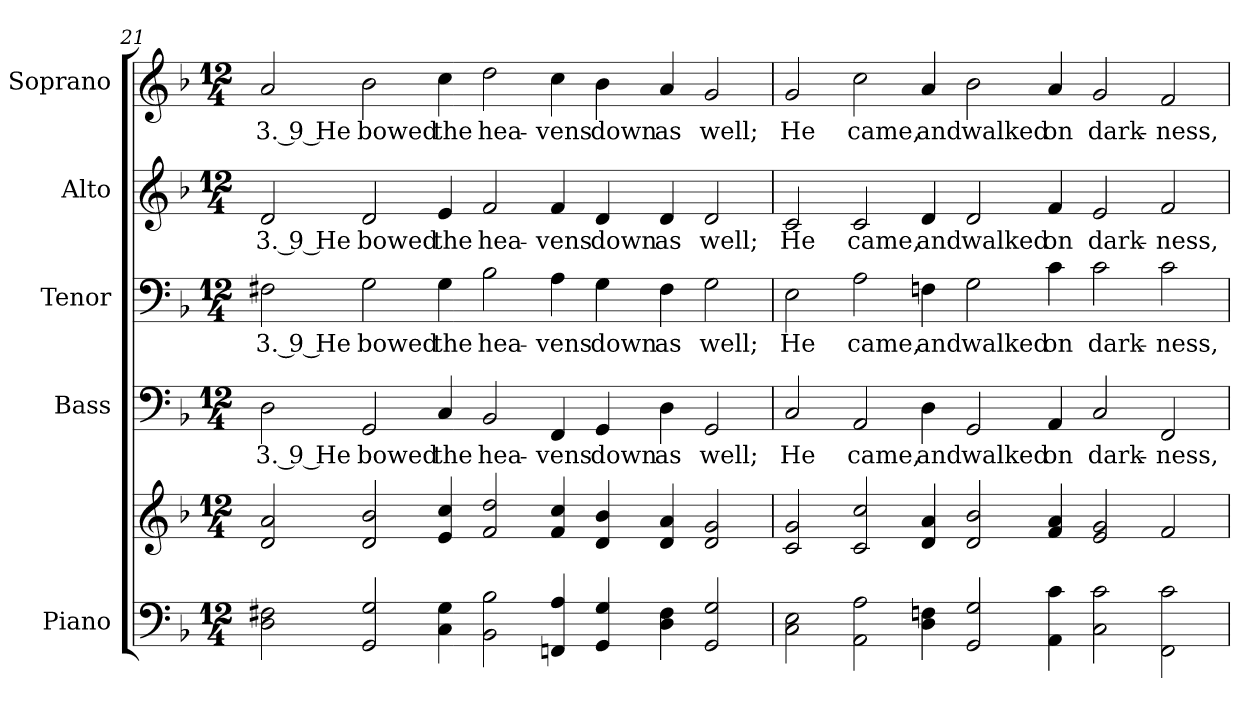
**kern	**kern	**kern	**text	**kern	**text	**kern	**text	**kern	**text
*part5	*part5	*part4	*part4	*part3	*part3	*part2	*part2	*part1	*part1
*staff6	*staff5	*staff4	*staff4	*staff3	*staff3	*staff2	*staff2	*staff1	*staff1
*I"Piano	*	*I"Bass	*	*I"Tenor	*	*I"Alto	*	*I"Soprano	*
*I'Pno.	*	*I'B.	*	*I'T.	*	*I'A.	*	*I'S.	*
!!LO:PB:g=z
*clefF4	*clefG2	*clefF4	*	*clefF4	*	*clefG2	*	*clefG2	*
*k[b-]	*k[b-]	*k[b-]	*	*k[b-]	*	*k[b-]	*	*k[b-]	*
*d:	*d:	*d:	*	*d:	*	*d:	*	*d:	*
*M12/4	*M12/4	*M12/4	*	*M12/4	*	*M12/4	*	*M12/4	*
=21	=21	=21	=21	=21	=21	=21	=21	=21	=21
!	!	!	!LO:LY:b:color=#000000	!	!	!	!	!	!
!	!	!	!	!	!LO:LY:b:color=#000000	!	!	!	!
!	!	!	!	!	!	!	!LO:LY:b:color=#000000	!	!
!	!	!	!	!	!	!	!	!	!LO:LY:b:color=#000000
2Di\ 2F#Xi	2di/ 2ai	2Di\	3. 9 He	2F#Xi\	3. 9 He	2di/	3. 9 He	2ai/	3. 9 He
!	!	!	!LO:LY:b:color=#000000	!	!	!	!	!	!
!	!	!	!	!	!LO:LY:b:color=#000000	!	!	!	!
!	!	!	!	!	!	!	!LO:LY:b:color=#000000	!	!
!	!	!	!	!	!	!	!	!	!LO:LY:b:color=#000000
2GGi/ 2Gi	2di/ 2b-i	2GGi/	bowed	2Gi\	bowed	2di/	bowed	2b-i\	bowed
!	!	!	!LO:LY:b:color=#000000	!	!	!	!	!	!
!	!	!	!	!	!LO:LY:b:color=#000000	!	!	!	!
!	!	!	!	!	!	!	!LO:LY:b:color=#000000	!	!
!	!	!	!	!	!	!	!	!	!LO:LY:b:color=#000000
4Ci\ 4Gi	4ei/ 4cci	4Ci/	the	4Gi\	the	4ei/	the	4cci\	the
!	!	!	!LO:LY:b:color=#000000	!	!	!	!	!	!
!	!	!	!	!	!LO:LY:b:color=#000000	!	!	!	!
!	!	!	!	!	!	!	!LO:LY:b:color=#000000	!	!
!	!	!	!	!	!	!	!	!	!LO:LY:b:color=#000000
2BB-i\ 2B-i	2fi/ 2ddi	2BB-i/	hea-	2B-i\	hea-	2fi/	hea-	2ddi\	hea-
!	!	!	!LO:LY:b:color=#000000	!	!	!	!	!	!
!	!	!	!	!	!LO:LY:b:color=#000000	!	!	!	!
!	!	!	!	!	!	!	!LO:LY:b:color=#000000	!	!
!	!	!	!	!	!	!	!	!	!LO:LY:b:color=#000000
4FFni/ 4Ai	4fi/ 4cci	4FFi/	-vens	4Ai\	-vens	4fi/	-vens	4cci\	-vens
!	!	!	!LO:LY:b:color=#000000	!	!	!	!	!	!
!	!	!	!	!	!LO:LY:b:color=#000000	!	!	!	!
!	!	!	!	!	!	!	!LO:LY:b:color=#000000	!	!
!	!	!	!	!	!	!	!	!	!LO:LY:b:color=#000000
4GGi/ 4Gi	4di/ 4b-i	4GGi/	down	4Gi\	down	4di/	down	4b-i\	down
!	!	!	!LO:LY:b:color=#000000	!	!	!	!	!	!
!	!	!	!	!	!LO:LY:b:color=#000000	!	!	!	!
!	!	!	!	!	!	!	!LO:LY:b:color=#000000	!	!
!	!	!	!	!	!	!	!	!	!LO:LY:b:color=#000000
4Di\ 4F#i	4di/ 4ai	4Di\	as	4F#i\	as	4di/	as	4ai/	as
!	!	!	!LO:LY:b:color=#000000	!	!	!	!	!	!
!	!	!	!	!	!LO:LY:b:color=#000000	!	!	!	!
!	!	!	!	!	!	!	!LO:LY:b:color=#000000	!	!
!	!	!	!	!	!	!	!	!	!LO:LY:b:color=#000000
2GGi/ 2Gi	2di/ 2gi	2GGi/	well;	2Gi\	well;	2di/	well;	2gi/	well;
=22	=22	=22	=22	=22	=22	=22	=22	=22	=22
!	!	!	!LO:LY:b:color=#000000	!	!	!	!	!	!
!	!	!	!	!	!LO:LY:b:color=#000000	!	!	!	!
!	!	!	!	!	!	!	!LO:LY:b:color=#000000	!	!
!	!	!	!	!	!	!	!	!	!LO:LY:b:color=#000000
2Ci\ 2Ei	2ci/ 2gi	2Ci/	He	2Ei\	He	2ci/	He	2gi/	He
!	!	!	!LO:LY:b:color=#000000	!	!	!	!	!	!
!	!	!	!	!	!LO:LY:b:color=#000000	!	!	!	!
!	!	!	!	!	!	!	!LO:LY:b:color=#000000	!	!
!	!	!	!	!	!	!	!	!	!LO:LY:b:color=#000000
2AAi\ 2Ai	2ci/ 2cci	2AAi/	came,	2Ai\	came,	2ci/	came,	2cci\	came,
!	!	!	!LO:LY:b:color=#000000	!	!	!	!	!	!
!	!	!	!	!	!LO:LY:b:color=#000000	!	!	!	!
!	!	!	!	!	!	!	!LO:LY:b:color=#000000	!	!
!	!	!	!	!	!	!	!	!	!LO:LY:b:color=#000000
4Di\ 4Fni	4di/ 4ai	4Di\	and	4Fni\	and	4di/	and	4ai/	and
!	!	!	!LO:LY:b:color=#000000	!	!	!	!	!	!
!	!	!	!	!	!LO:LY:b:color=#000000	!	!	!	!
!	!	!	!	!	!	!	!LO:LY:b:color=#000000	!	!
!	!	!	!	!	!	!	!	!	!LO:LY:b:color=#000000
2GGi/ 2Gi	2di/ 2b-i	2GGi/	walked	2Gi\	walked	2di/	walked	2b-i\	walked
!	!	!	!LO:LY:b:color=#000000	!	!	!	!	!	!
!	!	!	!	!	!LO:LY:b:color=#000000	!	!	!	!
!	!	!	!	!	!	!	!LO:LY:b:color=#000000	!	!
!	!	!	!	!	!	!	!	!	!LO:LY:b:color=#000000
4AAi\ 4ci	4fi/ 4ai	4AAi/	on	4ci\	on	4fi/	on	4ai/	on
!	!	!	!LO:LY:b:color=#000000	!	!	!	!	!	!
!	!	!	!	!	!LO:LY:b:color=#000000	!	!	!	!
!	!	!	!	!	!	!	!LO:LY:b:color=#000000	!	!
!	!	!	!	!	!	!	!	!	!LO:LY:b:color=#000000
2Ci\ 2ci	2ei/ 2gi	2Ci/	dark-	2ci\	dark-	2ei/	dark-	2gi/	dark-
!	!	!	!LO:LY:b:color=#000000	!	!	!	!	!	!
!	!	!	!	!	!LO:LY:b:color=#000000	!	!	!	!
!	!	!	!	!	!	!	!LO:LY:b:color=#000000	!	!
!	!	!	!	!	!	!	!	!	!LO:LY:b:color=#000000
2FFi\ 2ci	2fi/	2FFi/	-ness,	2ci\	-ness,	2fi/	-ness,	2fi/	-ness,
=	=	=	=	=	=	=	=	=	=
*-	*-	*-	*-	*-	*-	*-	*-	*-	*-
